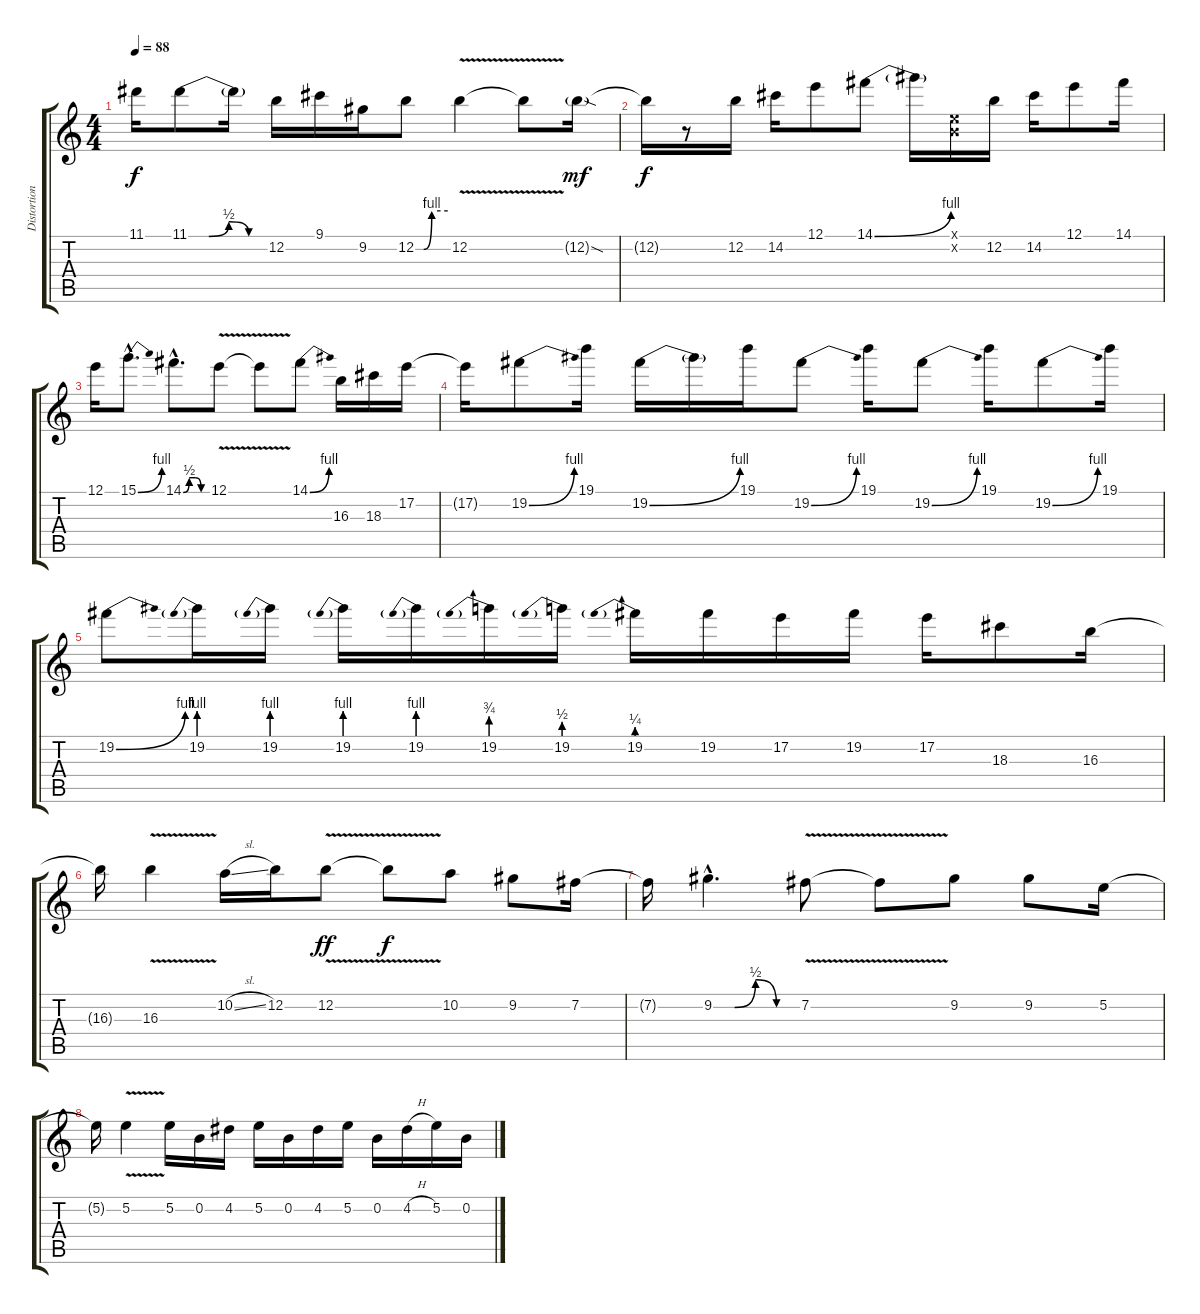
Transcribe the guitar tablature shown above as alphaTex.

\track ("Distortion Guitar (D.D)" "Distortion") {instrument distortionguitar}
\staff {score tabs}
\tuning (E4 B3 G3 D3 A2 E2) {hide}
\ts (4 4)
\tempo 88
\clef g2
\ks c
11.1{t}.16{dy f} 11.1{be (custom 0 0 15 0 30 2 45 0 60 0)}.8 11.1{t}.16 12.2.16 9.1.16 9.2.16 12.2{be (custom 0 0 15 0 30 4 60 4)}.8 12.2{v}.4 12.2{t}.8 12.2{sod g}.16{dy mf} |
12.2{t}.16{dy f} r.8 12.2.16 14.2.16 12.1.8 14.1{be (bend 0 0 60 4)}.8 14.1{t}.16 (0.1{x} 0.2{x}).16 12.2.16 14.2.16 12.1.8 14.1.16 |
12.1.16 15.1{be (bend 0 0 60 4) hac}.8{d} 14.1{be (custom 0 0 15 2 30 2 45 0 60 0) hac}.8{d} 12.1{v}.8 12.1{t}.8 14.1{be (bend 0 0 60 4)}.8 16.3.16 18.3.16 17.2.16 |
17.2{t}.16 19.2{be (bend 0 0 60 4)}.8 19.1.16 19.2{be (bend 0 0 60 4)}.16 19.2{t}.16 19.1.16 19.2{be (bend 0 0 60 4)}.8 19.1.16 19.2{be (bend 0 0 60 4)}.8 19.1.16 19.2{be (bend 0 0 60 4)}.8 19.1.16 |
19.2{be (bend 0 0 60 4)}.8 19.2{be (prebend 0 4 60 4)}.16 19.2{be (prebend 0 4 60 4)}.16 19.2{be (prebend 0 4 60 4)}.16 19.2{be (prebend 0 4 60 4)}.16 19.2{be (prebend 0 3 60 3)}.16 19.2{be (prebend 0 2 60 2)}.16 19.2{be (prebend 0 1 60 1)}.16 19.2.16 17.2.16 19.2.16 17.2.16 18.3.8 16.3.16 |
16.3{t}.16 16.3{v}.4 10.2{sl}.16 12.2.16 12.2{v}.8{dy ff} 12.2{t}.8{dy f} 10.2.8 9.2.8 7.2.16 |
7.2{t}.16 9.2{be (custom 0 0 15 0 30 2 45 0 60 0) hac}.4{d} 7.2{v}.8 7.2{t}.8 9.2.8 9.2.8 5.2.16 |
5.2{t}.16 5.2{v}.4 5.2.16 0.2.16 4.2.16 5.2.16 0.2.16 4.2.16 5.2.16 0.2.16 4.2{h}.16 5.2.16 0.2.16
